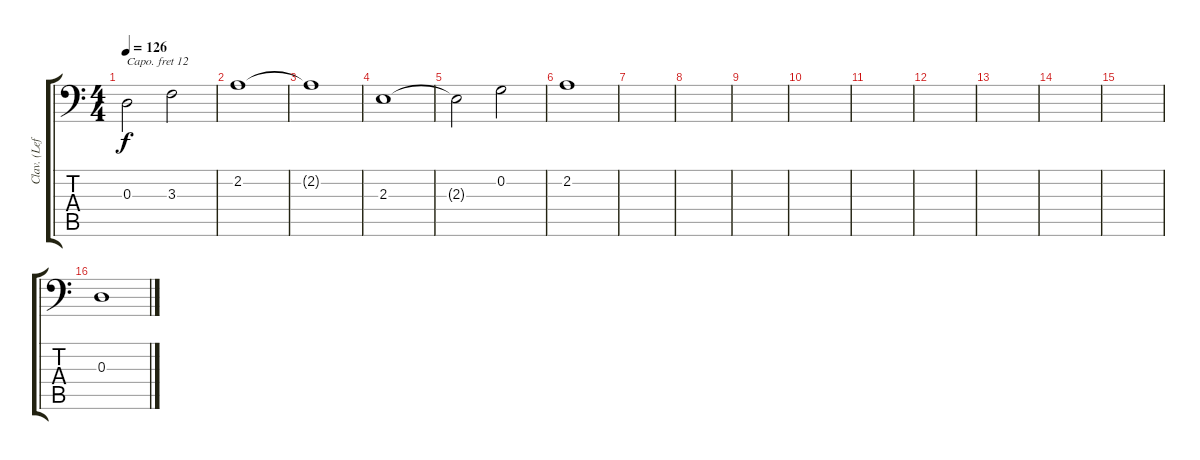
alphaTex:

\track ("Clav. (Left Hand)" "Clav. (Lef") {instrument clavinet}
\staff {score tabs}
\capo 12
\tuning (C3 G2 D2 A1 E1 B0) {hide}
\ts (4 4)
\tempo 126
\clef f4
\ks c
0.3{t}.2{dy f} 3.3.2 |
2.2.1 |
2.2{t}.1 |
2.3.1 |
2.3{t}.2 0.2.2 |
2.2.1 |
|
|
|
|
|
|
|
|
|
0.3.1
